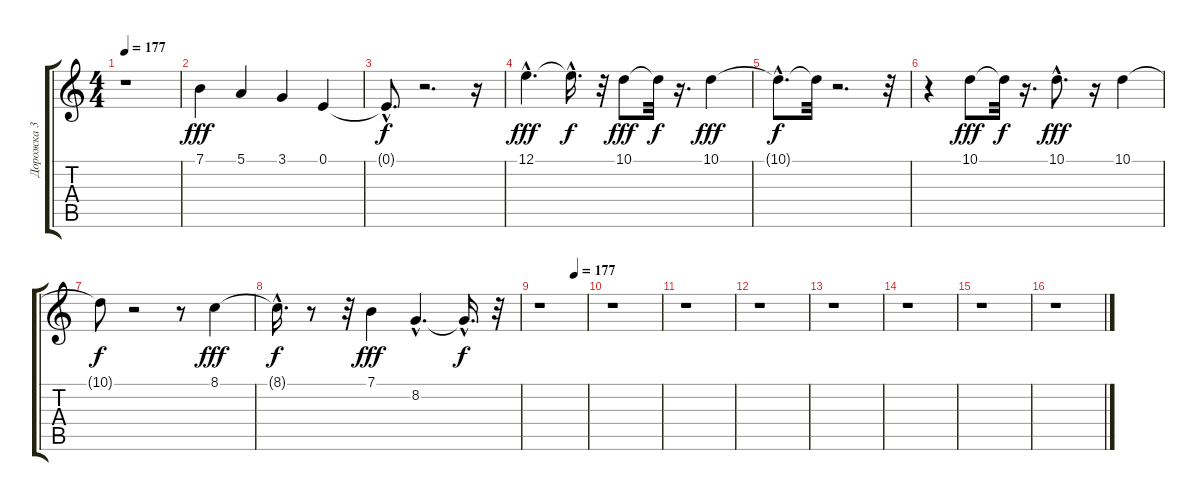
\track ("Дорожка 3" "Дорожка 3") {instrument clarinet}
\staff {score tabs}
\tuning (E4 B3 G3 D3 A2 E2) {hide}
\ts (4 4)
\tempo 177
\clef g2
\ks c
r.1{dy f} |
7.1.4{dy fff} 5.1.4 3.1.4 0.1.4 |
0.1{hac t}.8{d dy f} r.2{d} r.16 |
12.1{hac}.4{d dy fff} 12.1{hac t}.16{d dy f} r.32 10.1.8{dy fff} 10.1{t}.32{dy f} r.16{d} 10.1.4{dy fff} |
10.1{hac t}.8{d dy f} 10.1{t}.32 r.2{d} r.32 |
r.4 10.1.8{dy fff} 10.1{t}.32{dy f} r.16{d} 10.1{hac}.8{d dy fff} r.16 10.1.4 |
10.1{t}.8{dy f} r.2 r.8 8.1.4{dy fff} |
8.1{hac t}.16{d dy f} r.8 r.32 7.1.4{dy fff} 8.2{hac}.4{d} 8.2{hac t}.16{d dy f} r.32 |
\tempo (177 0.75)
r.1 |
r.1 |
r.1 |
r.1 |
r.1 |
r.1 |
r.1 |
r.1
